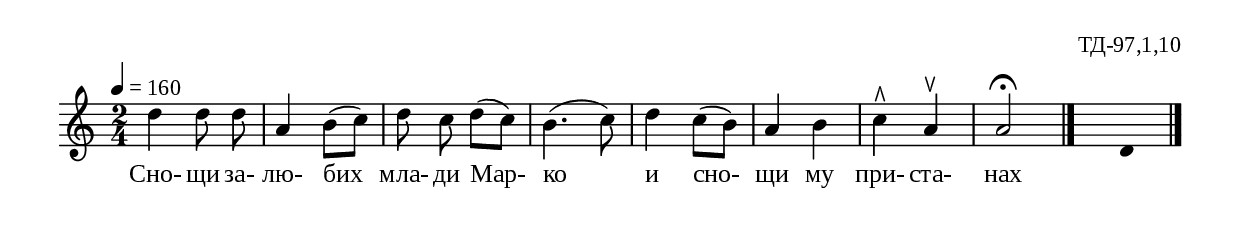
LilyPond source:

%{
TD_097_1_10
%}

\include "td-preamble.ly"

\score {
\relative c'' {
 \tempo 4 = 160
 \time 2/4
% \tempo 8 = 168
% \time 7/16
d4 d8\noBeam d | a4 b8( c) | d8\noBeam c d( c) | b4.( c8) | d4 c8( b) | a4 b |
c4\rtoe a^\ltoe | a2\fermata
 \bar "|." 
s4 \fixB d,4   
  \bar "|." 
}
\addlyrics { Сно- щи за- лю- бих мла- ди Мар- ко и сно- щи му при- ста- нах }
%
\layout {
  indent = #0
  line-width = 190\mm
  ragged-right=##f
}
%
\midi { 
	\context {
		\Score
		tempoWholesPerMinute = #(ly:make-moment 160 4)
		}
	}
}
%
\header{
  opus = "ТД-97,1,10"
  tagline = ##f
}


